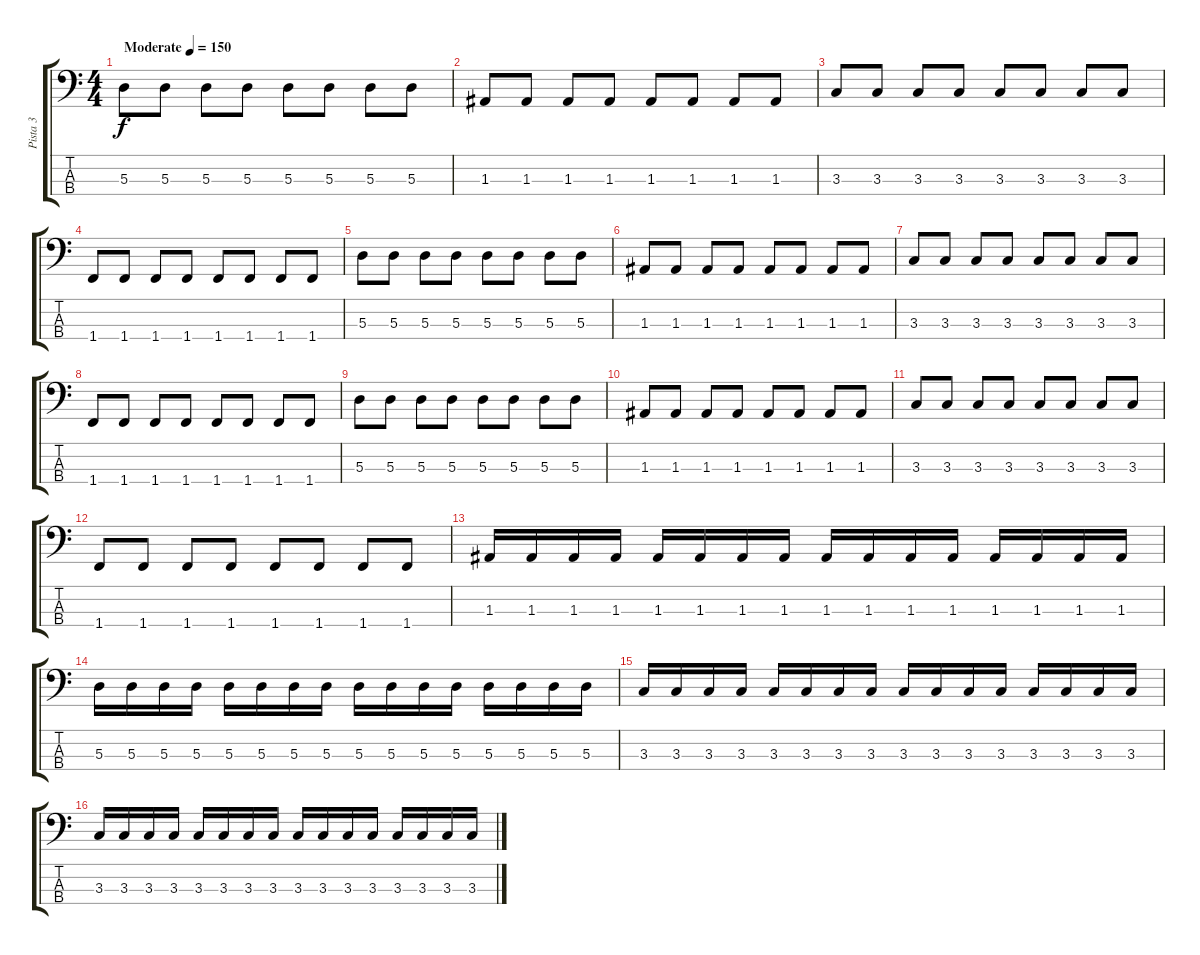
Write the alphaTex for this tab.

\track ("Pista 3" "Pista 3") {instrument electricbasspick}
\staff {score tabs}
\tuning (G2 D2 A1 E1) {hide}
\ts (4 4)
\tempo (150 "Moderate")
\clef f4
\ks c
5.3.8{dy f instrument electricbasspick} 5.3.8 5.3.8 5.3.8 5.3.8 5.3.8 5.3.8 5.3.8 |
1.3.8 1.3.8 1.3.8 1.3.8 1.3.8 1.3.8 1.3.8 1.3.8 |
3.3.8 3.3.8 3.3.8 3.3.8 3.3.8 3.3.8 3.3.8 3.3.8 |
1.4.8 1.4.8 1.4.8 1.4.8 1.4.8 1.4.8 1.4.8 1.4.8 |
5.3.8 5.3.8 5.3.8 5.3.8 5.3.8 5.3.8 5.3.8 5.3.8 |
1.3.8 1.3.8 1.3.8 1.3.8 1.3.8 1.3.8 1.3.8 1.3.8 |
3.3.8 3.3.8 3.3.8 3.3.8 3.3.8 3.3.8 3.3.8 3.3.8 |
1.4.8 1.4.8 1.4.8 1.4.8 1.4.8 1.4.8 1.4.8 1.4.8 |
5.3.8 5.3.8 5.3.8 5.3.8 5.3.8 5.3.8 5.3.8 5.3.8 |
1.3.8 1.3.8 1.3.8 1.3.8 1.3.8 1.3.8 1.3.8 1.3.8 |
3.3.8 3.3.8 3.3.8 3.3.8 3.3.8 3.3.8 3.3.8 3.3.8 |
1.4.8 1.4.8 1.4.8 1.4.8 1.4.8 1.4.8 1.4.8 1.4.8 |
1.3.16 1.3.16 1.3.16 1.3.16 1.3.16 1.3.16 1.3.16 1.3.16 1.3.16 1.3.16 1.3.16 1.3.16 1.3.16 1.3.16 1.3.16 1.3.16 |
5.3.16 5.3.16 5.3.16 5.3.16 5.3.16 5.3.16 5.3.16 5.3.16 5.3.16 5.3.16 5.3.16 5.3.16 5.3.16 5.3.16 5.3.16 5.3.16 |
3.3.16 3.3.16 3.3.16 3.3.16 3.3.16 3.3.16 3.3.16 3.3.16 3.3.16 3.3.16 3.3.16 3.3.16 3.3.16 3.3.16 3.3.16 3.3.16 |
3.3.16 3.3.16 3.3.16 3.3.16 3.3.16 3.3.16 3.3.16 3.3.16 3.3.16 3.3.16 3.3.16 3.3.16 3.3.16 3.3.16 3.3.16 3.3.16
